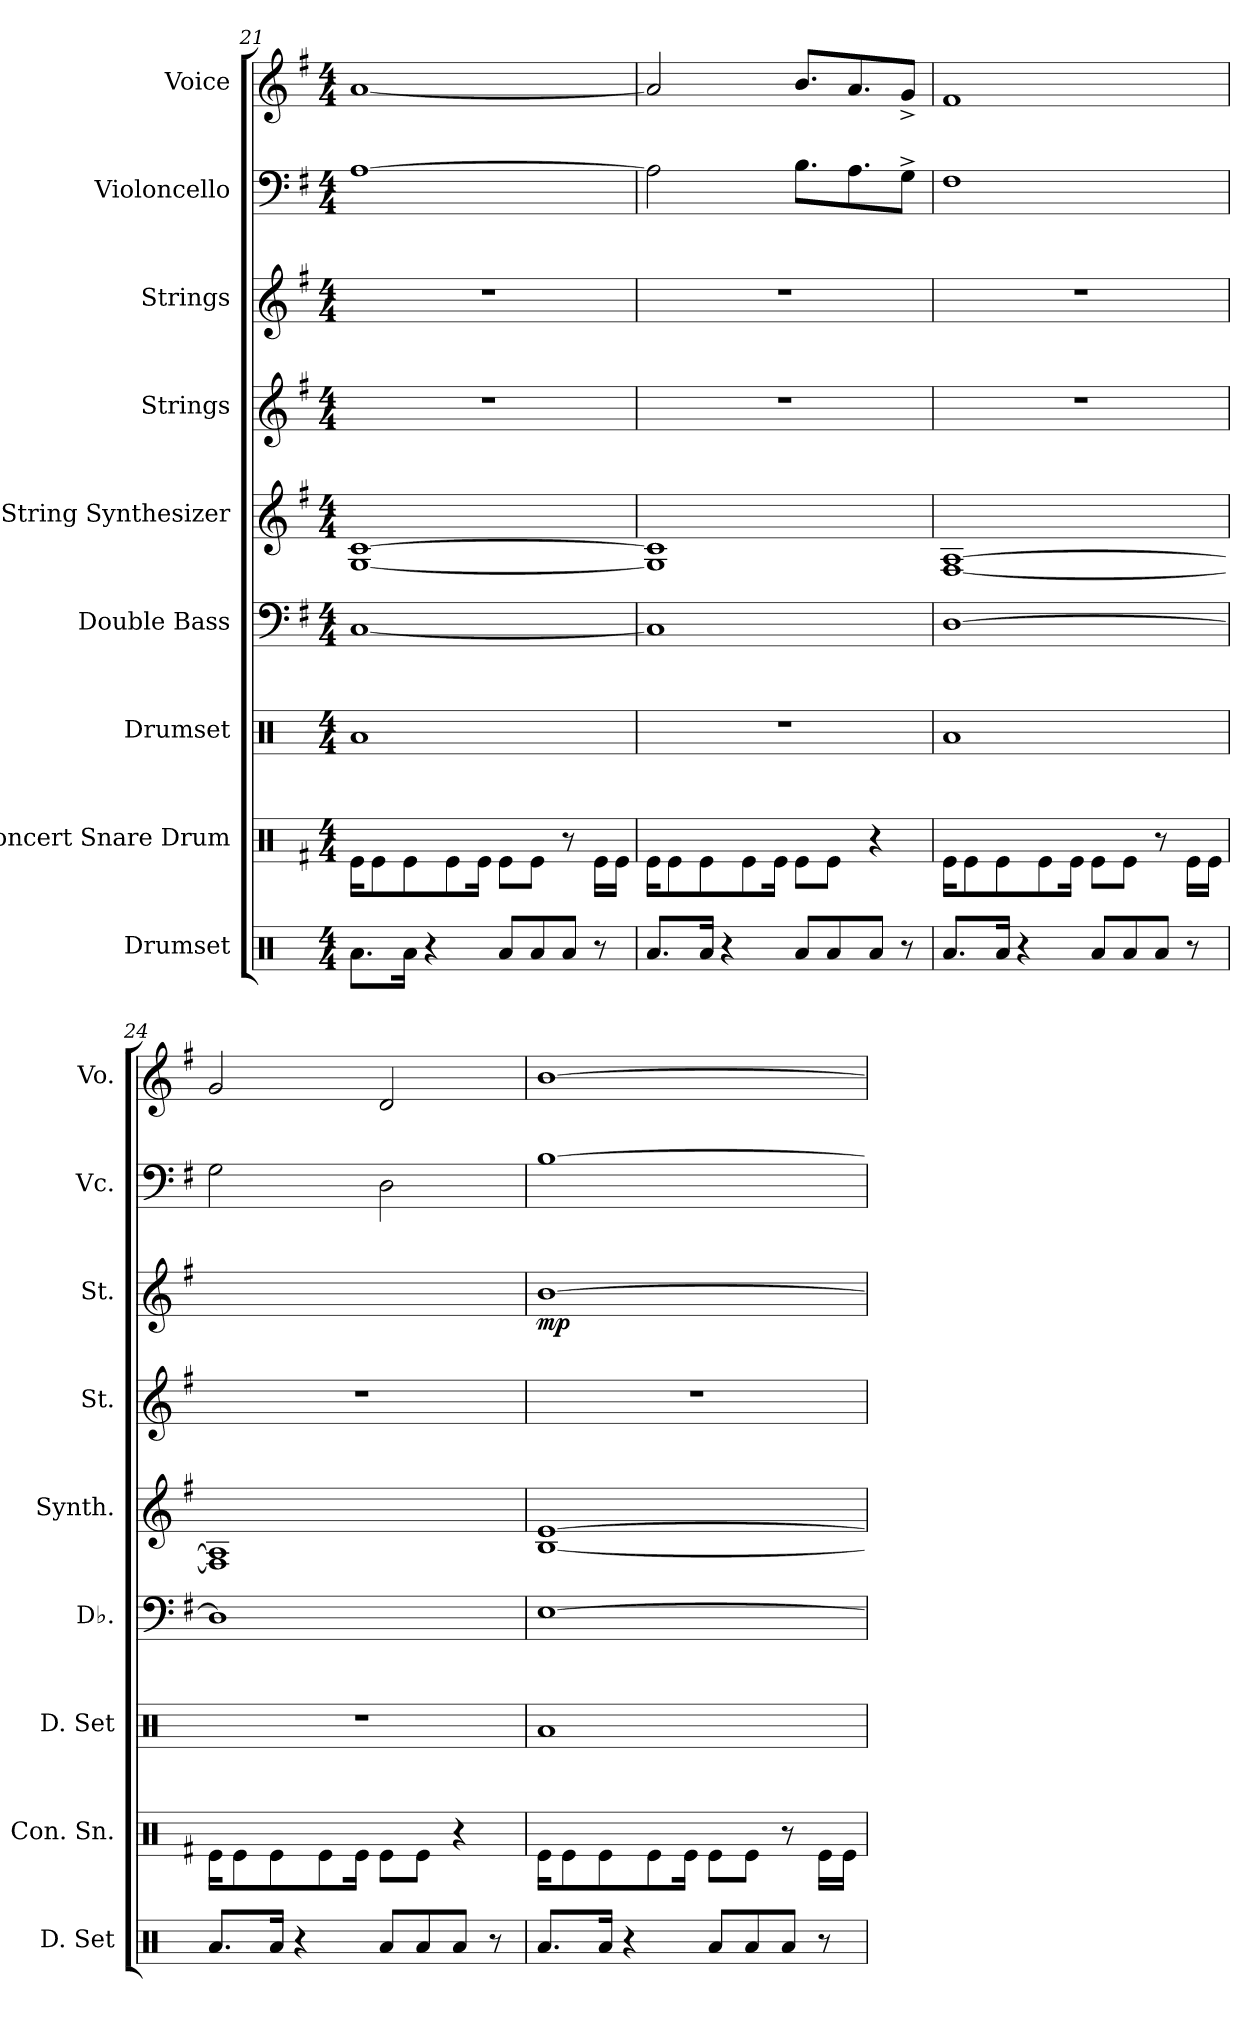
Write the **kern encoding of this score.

**kern	**kern	**kern	**kern	**kern	**kern	**kern	**dynam	**kern	**kern
*part9	*part8	*part7	*part6	*part5	*part4	*part3	*part3	*part2	*part1
*staff9	*staff8	*staff7	*staff6	*staff5	*staff4	*staff3	*staff3	*staff2	*staff1
*I"Drumset	*I"Concert Snare Drum	*I"Drumset	*I"Double Bass	*I"String Synthesizer	*I"Strings	*I"Strings	*	*I"Violoncello	*I"Voice
*I'D. Set	*I'Con. Sn.	*I'D. Set	*I'Db.	*I'Synth.	*I'St.	*I'St.	*	*I'Vc.	*I'Vo.
*clefX	*clefX	*clefX	*clefF4	*clefG2	*clefG2	*clefG2	*	*clefF4	*clefG2
*	*	*	*ITrd7c12	*	*	*	*	*	*
*k[]	*k[f#]	*k[]	*k[f#]	*k[f#]	*k[f#]	*k[f#]	*	*k[f#]	*k[f#]
*M4/4	*M4/4	*M4/4	*M4/4	*M4/4	*M4/4	*M4/4	*	*M4/4	*M4/4
=21	=21	=21	=21	=21	=21	=21	=21	=21	=21
8.Ra\L	16Re\KL	1Ra	[1CC	[1G [1c	1r	1r	.	[1A	[1a
.	8Re\	.	.	.	.	.	.	.	.
16Ra\Jk	8Re\	.	.	.	.	.	.	.	.
4r	.	.	.	.	.	.	.	.	.
.	8Re\	.	.	.	.	.	.	.	.
.	16Re\Jk	.	.	.	.	.	.	.	.
8Ra/L	8Re\L	.	.	.	.	.	.	.	.
8Ra/	8Re\J	.	.	.	.	.	.	.	.
8Ra/J	8r	.	.	.	.	.	.	.	.
8r	16Re\LL	.	.	.	.	.	.	.	.
.	16Re\JJ	.	.	.	.	.	.	.	.
=22	=22	=22	=22	=22	=22	=22	=22	=22	=22
8.Ra/L	16Re\KL	1r	1CC]	1G] 1c]	1r	1r	.	2A\]	2a/]
.	8Re\	.	.	.	.	.	.	.	.
16Ra/Jk	8Re\	.	.	.	.	.	.	.	.
4r	.	.	.	.	.	.	.	.	.
.	8Re\	.	.	.	.	.	.	.	.
.	16Re\Jk	.	.	.	.	.	.	.	.
8Ra/L	8Re\L	.	.	.	.	.	.	8.B\L	8.b/L
8Ra/	8Re\J	.	.	.	.	.	.	.	.
.	.	.	.	.	.	.	.	8.A\	8.a/
8Ra/J	4r	.	.	.	.	.	.	.	.
8r	.	.	.	.	.	.	.	8G^\J	8g^/J
=23	=23	=23	=23	=23	=23	=23	=23	=23	=23
8.Ra/L	16Re\KL	1Ra	[1DD	[1F# [1A	1r	1r	.	1F#	1f#
.	8Re\	.	.	.	.	.	.	.	.
16Ra/Jk	8Re\	.	.	.	.	.	.	.	.
4r	.	.	.	.	.	.	.	.	.
.	8Re\	.	.	.	.	.	.	.	.
.	16Re\Jk	.	.	.	.	.	.	.	.
8Ra/L	8Re\L	.	.	.	.	.	.	.	.
8Ra/	8Re\J	.	.	.	.	.	.	.	.
8Ra/J	8r	.	.	.	.	.	.	.	.
8r	16Re\LL	.	.	.	.	.	.	.	.
.	16Re\JJ	.	.	.	.	.	.	.	.
!!LO:PB:g=z
=24	=24	=24	=24	=24	=24	=24	=24	=24	=24
8.Ra/L	16Re\KL	1r	1DD]	1F#] 1A]	1r	1ryy	.	2G\	2g/
.	8Re\	.	.	.	.	.	.	.	.
16Ra/Jk	8Re\	.	.	.	.	.	.	.	.
4r	.	.	.	.	.	.	.	.	.
.	8Re\	.	.	.	.	.	.	.	.
.	16Re\Jk	.	.	.	.	.	.	.	.
8Ra/L	8Re\L	.	.	.	.	.	.	2D\	2d/
8Ra/	8Re\J	.	.	.	.	.	.	.	.
8Ra/J	4r	.	.	.	.	.	.	.	.
8r	.	.	.	.	.	.	.	.	.
=25	=25	=25	=25	=25	=25	=25	=25	=25	=25
!	!	!	!	!	!	!	!LO:DY:b	!	!
8.Ra/L	16Re\KL	1Ra	[1EE	[1B [1e	1r	[1b	mp	[1B	[1b
.	8Re\	.	.	.	.	.	.	.	.
16Ra/Jk	8Re\	.	.	.	.	.	.	.	.
4r	.	.	.	.	.	.	.	.	.
.	8Re\	.	.	.	.	.	.	.	.
.	16Re\Jk	.	.	.	.	.	.	.	.
8Ra/L	8Re\L	.	.	.	.	.	.	.	.
8Ra/	8Re\J	.	.	.	.	.	.	.	.
8Ra/J	8r	.	.	.	.	.	.	.	.
8r	16Re\LL	.	.	.	.	.	.	.	.
.	16Re\JJ	.	.	.	.	.	.	.	.
=	=	=	=	=	=	=	=	=	=
*-	*-	*-	*-	*-	*-	*-	*-	*-	*-
